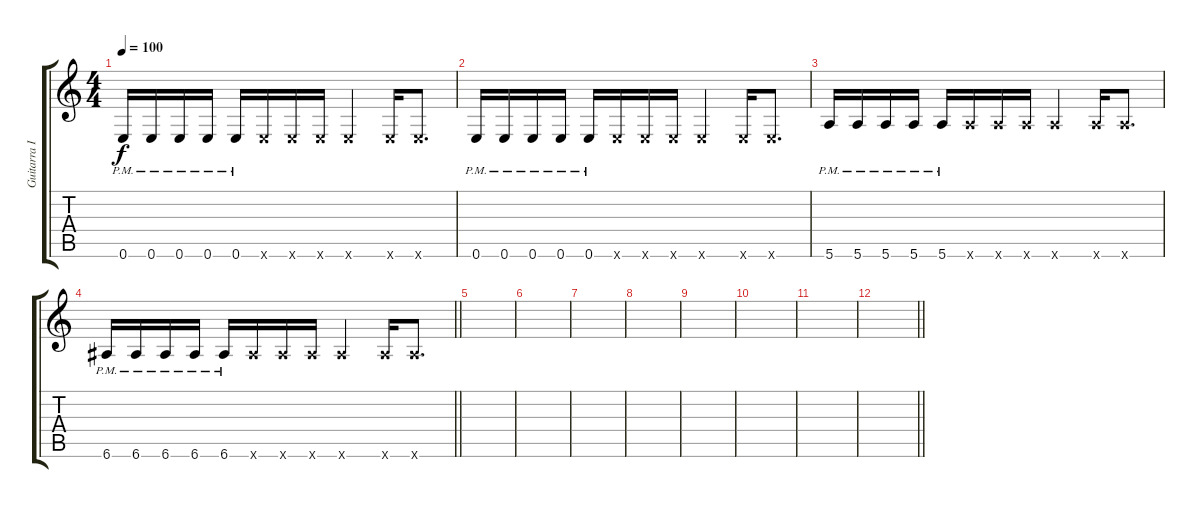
\track ("Guitarra II" "Guitarra I") {instrument distortionguitar}
\staff {score tabs}
\tuning (E4 B3 G3 D3 A2 E2) {hide}
\ts (4 4)
\tempo 100
\clef g2
\ks c
0.6{pm}.16{dy f} 0.6{pm}.16 0.6{pm}.16 0.6{pm}.16 0.6{pm}.16 0.6{x}.16 0.6{x}.16 0.6{x}.16 0.6{x}.4 0.6{x}.16 0.6{x}.8{d} |
0.6{pm}.16 0.6{pm}.16 0.6{pm}.16 0.6{pm}.16 0.6{pm}.16 0.6{x}.16 0.6{x}.16 0.6{x}.16 0.6{x}.4 0.6{x}.16 0.6{x}.8{d} |
5.6{pm}.16 5.6{pm}.16 5.6{pm}.16 5.6{pm}.16 5.6{pm}.16 5.6{x}.16 5.6{x}.16 5.6{x}.16 5.6{x}.4 5.6{x}.16 5.6{x}.8{d} |
\barLineRight lightlight
6.6{pm}.16 6.6{pm}.16 6.6{pm}.16 6.6{pm}.16 6.6{pm}.16 6.6{x}.16 6.6{x}.16 6.6{x}.16 6.6{x}.4 6.6{x}.16 6.6{x}.8{d} |
|
|
|
|
|
|
|
\barLineRight lightlight
